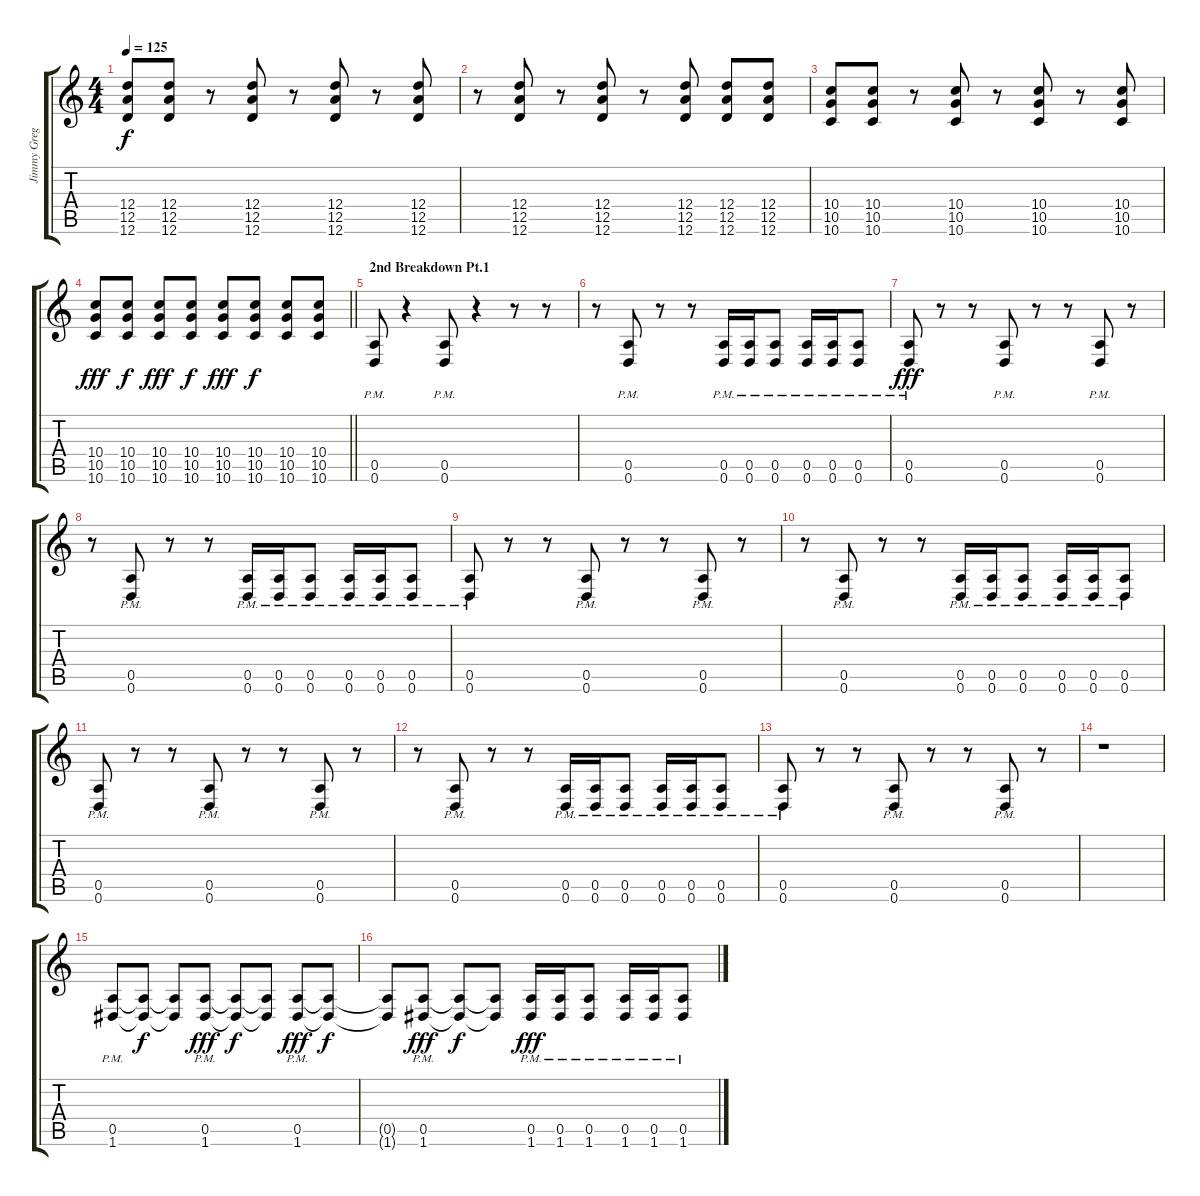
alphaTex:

\track ("Jimmy Gregerson" "Jimmy Greg") {instrument distortionguitar}
\staff {score tabs}
\tuning (E4 B3 G3 D3 A2 D2) {hide}
\ts (4 4)
\tempo 125
\clef g2
\ks c
(12.4 12.5 12.6).8{dy f} (12.4 12.5 12.6).8 r.8 (12.4 12.5 12.6).8 r.8 (12.4 12.5 12.6).8 r.8 (12.4 12.5 12.6).8 |
r.8 (12.4 12.5 12.6).8 r.8 (12.4 12.5 12.6).8 r.8 (12.4 12.5 12.6).8 (12.4 12.5 12.6).8 (12.4 12.5 12.6).8 |
(10.4 10.5 10.6).8 (10.4 10.5 10.6).8 r.8 (10.4 10.5 10.6).8 r.8 (10.4 10.5 10.6).8 r.8 (10.4 10.5 10.6).8 |
\barLineRight lightlight
(10.4 10.5 10.6).8{dy fff} (10.4 10.5 10.6).8{dy f} (10.4 10.5 10.6).8{dy fff} (10.4 10.5 10.6).8{dy f} (10.4 10.5 10.6).8{dy fff} (10.4 10.5 10.6).8{dy f} (10.4 10.5 10.6).8 (10.4 10.5 10.6).8 |
\section ("" "2nd Breakdown Pt.1")
(0.5{pm} 0.6{pm}).8 r.4 (0.5{pm} 0.6{pm}).8 r.4 r.8 r.8 |
r.8 (0.5{pm} 0.6{pm}).8 r.8 r.8 (0.5{pm} 0.6{pm}).16 (0.5{pm} 0.6{pm}).16 (0.5{pm} 0.6{pm}).8 (0.5{pm} 0.6{pm}).16 (0.5{pm} 0.6{pm}).16 (0.5{pm} 0.6{pm}).8 |
(0.5{pm} 0.6{pm}).8{dy fff} r.8 r.8 (0.5{pm} 0.6{pm}).8 r.8 r.8 (0.5{pm} 0.6{pm}).8 r.8 |
r.8 (0.5{pm} 0.6{pm}).8 r.8 r.8 (0.5{pm} 0.6{pm}).16 (0.5{pm} 0.6{pm}).16 (0.5{pm} 0.6{pm}).8 (0.5{pm} 0.6{pm}).16 (0.5{pm} 0.6{pm}).16 (0.5{pm} 0.6{pm}).8 |
(0.5{pm} 0.6{pm}).8 r.8 r.8 (0.5{pm} 0.6{pm}).8 r.8 r.8 (0.5{pm} 0.6{pm}).8 r.8 |
r.8 (0.5{pm} 0.6{pm}).8 r.8 r.8 (0.5{pm} 0.6{pm}).16 (0.5{pm} 0.6{pm}).16 (0.5{pm} 0.6{pm}).8 (0.5{pm} 0.6{pm}).16 (0.5{pm} 0.6{pm}).16 (0.5{pm} 0.6{pm}).8 |
(0.5{pm} 0.6{pm}).8 r.8 r.8 (0.5{pm} 0.6{pm}).8 r.8 r.8 (0.5{pm} 0.6{pm}).8 r.8 |
r.8 (0.5{pm} 0.6{pm}).8 r.8 r.8 (0.5{pm} 0.6{pm}).16 (0.5{pm} 0.6{pm}).16 (0.5{pm} 0.6{pm}).8 (0.5{pm} 0.6{pm}).16 (0.5{pm} 0.6{pm}).16 (0.5{pm} 0.6{pm}).8 |
(0.5{pm} 0.6{pm}).8 r.8 r.8 (0.5{pm} 0.6{pm}).8 r.8 r.8 (0.5{pm} 0.6{pm}).8 r.8 |
r.1 |
(0.5{pm} 1.6{pm}).8 (0.5{t} 1.6{t}).8{dy f} (0.5{t} 1.6{t}).8 (0.5{pm} 1.6{pm}).8{dy fff} (0.5{t} 1.6{t}).8{dy f} (0.5{t} 1.6{t}).8 (0.5{pm} 1.6{pm}).8{dy fff} (0.5{t} 1.6{t}).8{dy f} |
(0.5{t} 1.6{t}).8 (0.5{pm} 1.6{pm}).8{dy fff} (0.5{t} 1.6{t}).8{dy f} (0.5{t} 1.6{t}).8 (0.5{pm} 1.6{pm}).16{dy fff} (0.5{pm} 1.6{pm}).16 (0.5{pm} 1.6{pm}).8 (0.5{pm} 1.6{pm}).16 (0.5{pm} 1.6{pm}).16 (0.5{pm} 1.6{pm}).8
